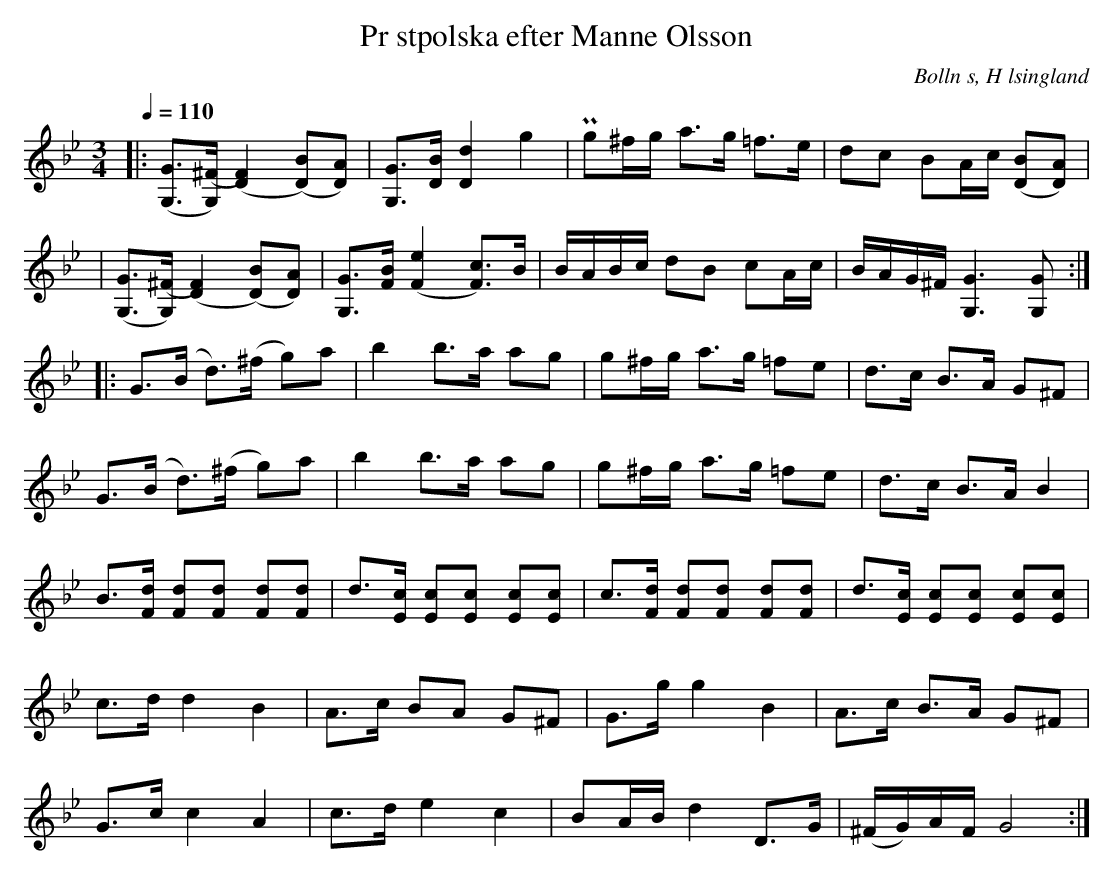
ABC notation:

X:1
T:Pr stpolska efter Manne Olsson
O:Bolln s, H lsingland
M:3/4
L:1/8
Q:1/4=110
K:Gm
|:[(G, G]>[G,) (^F] [F2) (D2] [(D) B][D) A]| [G, G]>[D B] [D2 d2] g2| Pg^f/g/ a>g =f>e | dc   BA/c/ [B (D][D) A]|
|[(G, G]>[G,) (^F] [F2) (D2] [(D) B][D) A]| [G, G]>[F B] [(F2 e2] [F) c]>B|B/A/B/c/  dB cA/c/  | B/A/G/^F/ [G,3 G3] [G, G]  ::
G>(B   d>)(^f   g)a        | b2     b>a      ag         | g^f/g/ a>g =fe | d>c         B>A G^F  |
G>(B   d>)(^f   g)a        | b2     b>a      ag         | g^f/g/ a>g =fe | d>c         B>A B2   |
B>[Fd] [Fd][Fd] [Fd][Fd] | d>[Ec] [Ec][Ec] [Ec][Ec] | \
c>[Fd] [Fd][Fd] [Fd][Fd] | d>[Ec] [Ec][Ec] [Ec][Ec] |
c>d    d2       B2           | A>c    BA       G^F       | G>g    g2 B2     | A>c         B>A G^F  |
G>c    c2       A2           | c>d    e2       c2        | BA/B/  d2 D>G   | (^F/G/)A/F/ G4      :|
